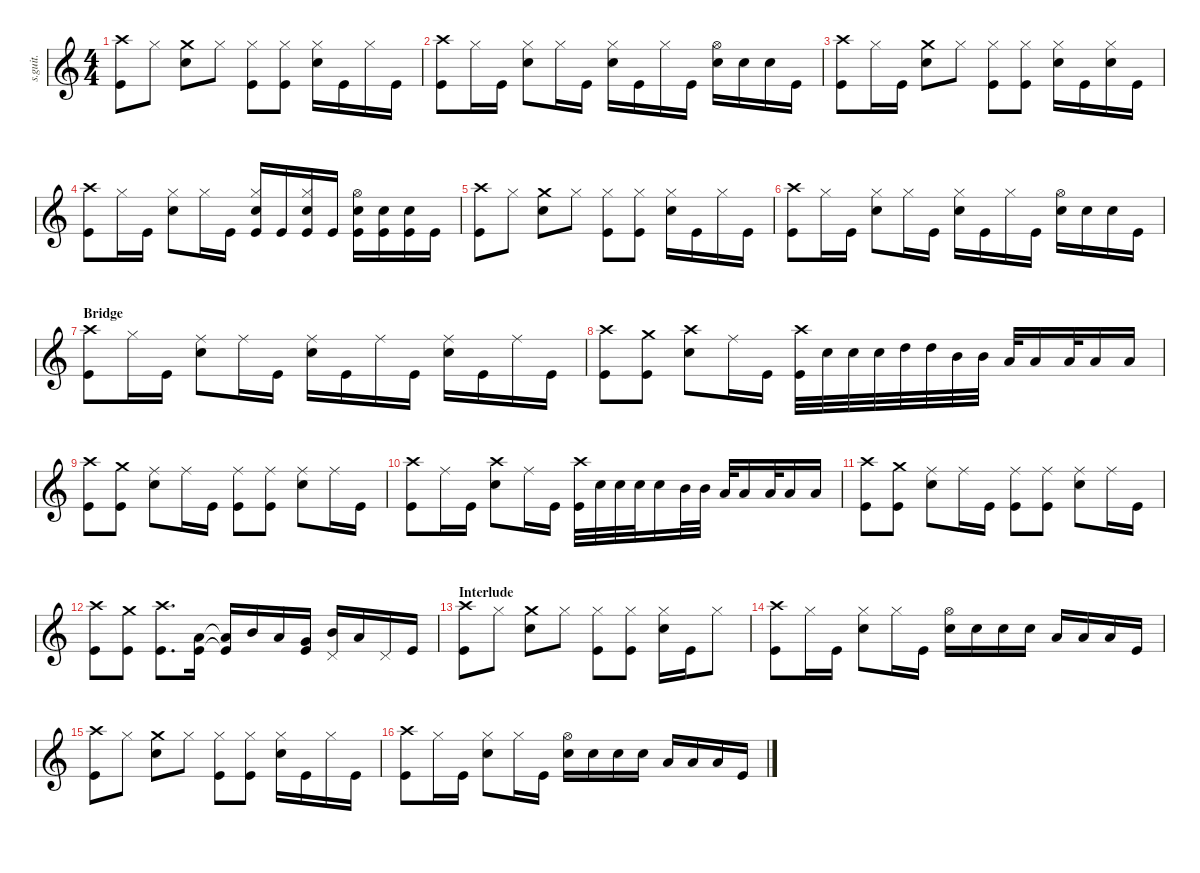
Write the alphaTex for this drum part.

\defaultSystemsLayout 4
\hideDynamics
\bracketExtendMode nobrackets
\track ("Bill Ward - Drums" "s.guit.") {instrument percussion}
\staff {score}
\articulation defaults
\ts (4 4)
\tempo (76 hide)
\clef g2
\ks c
("Crash high (hit)" "Kick (hit)").8{lyrics (0 "") lyrics (1 "") lyrics (2 "") lyrics (3 "") lyrics (4 "") dy f} "Hi-Hat (closed)".8{lyrics (0 "") lyrics (1 "") lyrics (2 "") lyrics (3 "") lyrics (4 "")} ("Crash medium (hit)" "Snare (hit) 2").8{lyrics (0 "") lyrics (1 "") lyrics (2 "") lyrics (3 "") lyrics (4 "")} "Hi-Hat (closed)".8{lyrics (0 "") lyrics (1 "") lyrics (2 "") lyrics (3 "") lyrics (4 "")} ("Hi-Hat (closed)" "Kick (hit)").8{lyrics (0 "") lyrics (1 "") lyrics (2 "") lyrics (3 "") lyrics (4 "")} ("Hi-Hat (closed)" "Kick (hit)").8{lyrics (0 "") lyrics (1 "") lyrics (2 "") lyrics (3 "") lyrics (4 "")} ("Hi-Hat (closed)" "Snare (hit) 2").16{lyrics (0 "") lyrics (1 "") lyrics (2 "") lyrics (3 "") lyrics (4 "")} "Kick (hit)".16{lyrics (0 "") lyrics (1 "") lyrics (2 "") lyrics (3 "") lyrics (4 "")} "Hi-Hat (closed)".16{lyrics (0 "") lyrics (1 "") lyrics (2 "") lyrics (3 "") lyrics (4 "")} "Kick (hit)".16{lyrics (0 "") lyrics (1 "") lyrics (2 "") lyrics (3 "") lyrics (4 "")} |
("Crash high (hit)" "Kick (hit)").8{lyrics (0 "") lyrics (1 "") lyrics (2 "") lyrics (3 "") lyrics (4 "")} "Hi-Hat (closed)".16{lyrics (0 "") lyrics (1 "") lyrics (2 "") lyrics (3 "") lyrics (4 "")} "Kick (hit)".16{lyrics (0 "") lyrics (1 "") lyrics (2 "") lyrics (3 "") lyrics (4 "")} ("Hi-Hat (closed)" "Snare (hit) 2").8{lyrics (0 "") lyrics (1 "") lyrics (2 "") lyrics (3 "") lyrics (4 "")} "Hi-Hat (closed)".16{lyrics (0 "") lyrics (1 "") lyrics (2 "") lyrics (3 "") lyrics (4 "")} "Kick (hit)".16{lyrics (0 "") lyrics (1 "") lyrics (2 "") lyrics (3 "") lyrics (4 "")} ("Hi-Hat (closed)" "Snare (hit) 2").16{lyrics (0 "") lyrics (1 "") lyrics (2 "") lyrics (3 "") lyrics (4 "")} "Kick (hit)".16{lyrics (0 "") lyrics (1 "") lyrics (2 "") lyrics (3 "") lyrics (4 "")} "Hi-Hat (closed)".16{lyrics (0 "") lyrics (1 "") lyrics (2 "") lyrics (3 "") lyrics (4 "")} "Kick (hit)".16{lyrics (0 "") lyrics (1 "") lyrics (2 "") lyrics (3 "") lyrics (4 "")} ("Hi-Hat (open)" "Snare (hit) 2").16{lyrics (0 "") lyrics (1 "") lyrics (2 "") lyrics (3 "") lyrics (4 "")} "Snare (hit) 2".16{lyrics (0 "") lyrics (1 "") lyrics (2 "") lyrics (3 "") lyrics (4 "")} "Snare (hit) 2".16{lyrics (0 "") lyrics (1 "") lyrics (2 "") lyrics (3 "") lyrics (4 "")} "Kick (hit)".16{lyrics (0 "") lyrics (1 "") lyrics (2 "") lyrics (3 "") lyrics (4 "")} |
("Crash high (hit)" "Kick (hit)").8{lyrics (0 "") lyrics (1 "") lyrics (2 "") lyrics (3 "") lyrics (4 "")} "Hi-Hat (closed)".16{lyrics (0 "") lyrics (1 "") lyrics (2 "") lyrics (3 "") lyrics (4 "")} "Kick (hit)".16{lyrics (0 "") lyrics (1 "") lyrics (2 "") lyrics (3 "") lyrics (4 "")} ("Crash medium (hit)" "Snare (hit) 2").8{lyrics (0 "") lyrics (1 "") lyrics (2 "") lyrics (3 "") lyrics (4 "")} "Hi-Hat (closed)".8{lyrics (0 "") lyrics (1 "") lyrics (2 "") lyrics (3 "") lyrics (4 "")} ("Hi-Hat (closed)" "Kick (hit)").8{lyrics (0 "") lyrics (1 "") lyrics (2 "") lyrics (3 "") lyrics (4 "")} ("Hi-Hat (closed)" "Kick (hit)").8{lyrics (0 "") lyrics (1 "") lyrics (2 "") lyrics (3 "") lyrics (4 "")} ("Hi-Hat (closed)" "Snare (hit) 2").16{lyrics (0 "") lyrics (1 "") lyrics (2 "") lyrics (3 "") lyrics (4 "")} "Kick (hit)".16{lyrics (0 "") lyrics (1 "") lyrics (2 "") lyrics (3 "") lyrics (4 "")} ("Hi-Hat (closed)" "Snare (hit) 2").16{lyrics (0 "") lyrics (1 "") lyrics (2 "") lyrics (3 "") lyrics (4 "")} "Kick (hit)".16{lyrics (0 "") lyrics (1 "") lyrics (2 "") lyrics (3 "") lyrics (4 "")} |
("Crash high (hit)" "Kick (hit)").8{lyrics (0 "") lyrics (1 "") lyrics (2 "") lyrics (3 "") lyrics (4 "")} "Hi-Hat (closed)".16{lyrics (0 "") lyrics (1 "") lyrics (2 "") lyrics (3 "") lyrics (4 "")} "Kick (hit)".16{lyrics (0 "") lyrics (1 "") lyrics (2 "") lyrics (3 "") lyrics (4 "")} ("Hi-Hat (closed)" "Snare (hit) 2").8{lyrics (0 "") lyrics (1 "") lyrics (2 "") lyrics (3 "") lyrics (4 "")} "Hi-Hat (closed)".16{lyrics (0 "") lyrics (1 "") lyrics (2 "") lyrics (3 "") lyrics (4 "")} "Kick (hit)".16{lyrics (0 "") lyrics (1 "") lyrics (2 "") lyrics (3 "") lyrics (4 "")} ("Hi-Hat (closed)" "Snare (hit) 2" "Kick (hit)").16{lyrics (0 "") lyrics (1 "") lyrics (2 "") lyrics (3 "") lyrics (4 "")} "Kick (hit)".16{lyrics (0 "") lyrics (1 "") lyrics (2 "") lyrics (3 "") lyrics (4 "")} ("Hi-Hat (closed)" "Snare (hit) 2" "Kick (hit)").16{lyrics (0 "") lyrics (1 "") lyrics (2 "") lyrics (3 "") lyrics (4 "")} "Kick (hit)".16{lyrics (0 "") lyrics (1 "") lyrics (2 "") lyrics (3 "") lyrics (4 "")} ("Hi-Hat (open)" "Snare (hit) 2" "Kick (hit)").16{lyrics (0 "") lyrics (1 "") lyrics (2 "") lyrics (3 "") lyrics (4 "")} ("Snare (hit) 2" "Kick (hit)").16{lyrics (0 "") lyrics (1 "") lyrics (2 "") lyrics (3 "") lyrics (4 "")} ("Snare (hit) 2" "Kick (hit)").16{lyrics (0 "") lyrics (1 "") lyrics (2 "") lyrics (3 "") lyrics (4 "")} "Kick (hit)".16{lyrics (0 "") lyrics (1 "") lyrics (2 "") lyrics (3 "") lyrics (4 "")} |
("Crash high (hit)" "Kick (hit)").8{lyrics (0 "") lyrics (1 "") lyrics (2 "") lyrics (3 "") lyrics (4 "")} "Hi-Hat (closed)".8{lyrics (0 "") lyrics (1 "") lyrics (2 "") lyrics (3 "") lyrics (4 "")} ("Crash medium (hit)" "Snare (hit) 2").8{lyrics (0 "") lyrics (1 "") lyrics (2 "") lyrics (3 "") lyrics (4 "")} "Hi-Hat (closed)".8{lyrics (0 "") lyrics (1 "") lyrics (2 "") lyrics (3 "") lyrics (4 "")} ("Hi-Hat (closed)" "Kick (hit)").8{lyrics (0 "") lyrics (1 "") lyrics (2 "") lyrics (3 "") lyrics (4 "")} ("Hi-Hat (closed)" "Kick (hit)").8{lyrics (0 "") lyrics (1 "") lyrics (2 "") lyrics (3 "") lyrics (4 "")} ("Hi-Hat (closed)" "Snare (hit) 2").16{lyrics (0 "") lyrics (1 "") lyrics (2 "") lyrics (3 "") lyrics (4 "")} "Kick (hit)".16{lyrics (0 "") lyrics (1 "") lyrics (2 "") lyrics (3 "") lyrics (4 "")} "Hi-Hat (closed)".16{lyrics (0 "") lyrics (1 "") lyrics (2 "") lyrics (3 "") lyrics (4 "")} "Kick (hit)".16{lyrics (0 "") lyrics (1 "") lyrics (2 "") lyrics (3 "") lyrics (4 "")} |
("Crash high (hit)" "Kick (hit)").8{lyrics (0 "") lyrics (1 "") lyrics (2 "") lyrics (3 "") lyrics (4 "")} "Hi-Hat (closed)".16{lyrics (0 "") lyrics (1 "") lyrics (2 "") lyrics (3 "") lyrics (4 "")} "Kick (hit)".16{lyrics (0 "") lyrics (1 "") lyrics (2 "") lyrics (3 "") lyrics (4 "")} ("Hi-Hat (closed)" "Snare (hit) 2").8{lyrics (0 "") lyrics (1 "") lyrics (2 "") lyrics (3 "") lyrics (4 "")} "Hi-Hat (closed)".16{lyrics (0 "") lyrics (1 "") lyrics (2 "") lyrics (3 "") lyrics (4 "")} "Kick (hit)".16{lyrics (0 "") lyrics (1 "") lyrics (2 "") lyrics (3 "") lyrics (4 "")} ("Hi-Hat (closed)" "Snare (hit) 2").16{lyrics (0 "") lyrics (1 "") lyrics (2 "") lyrics (3 "") lyrics (4 "")} "Kick (hit)".16{lyrics (0 "") lyrics (1 "") lyrics (2 "") lyrics (3 "") lyrics (4 "")} "Hi-Hat (closed)".16{lyrics (0 "") lyrics (1 "") lyrics (2 "") lyrics (3 "") lyrics (4 "")} "Kick (hit)".16{lyrics (0 "") lyrics (1 "") lyrics (2 "") lyrics (3 "") lyrics (4 "")} ("Hi-Hat (open)" "Snare (hit) 2").16{lyrics (0 "") lyrics (1 "") lyrics (2 "") lyrics (3 "") lyrics (4 "")} "Snare (hit) 2".16{lyrics (0 "") lyrics (1 "") lyrics (2 "") lyrics (3 "") lyrics (4 "")} "Snare (hit) 2".16{lyrics (0 "") lyrics (1 "") lyrics (2 "") lyrics (3 "") lyrics (4 "")} "Kick (hit)".16{lyrics (0 "") lyrics (1 "") lyrics (2 "") lyrics (3 "") lyrics (4 "")} |
\section ("" "Bridge")
("Crash high (hit)" "Kick (hit)").8{lyrics (0 "") lyrics (1 "") lyrics (2 "") lyrics (3 "") lyrics (4 "")} "Hi-Hat (closed)".16{lyrics (0 "") lyrics (1 "") lyrics (2 "") lyrics (3 "") lyrics (4 "")} "Kick (hit)".16{lyrics (0 "") lyrics (1 "") lyrics (2 "") lyrics (3 "") lyrics (4 "")} ("Ride (middle)" "Snare (hit) 2").8{lyrics (0 "") lyrics (1 "") lyrics (2 "") lyrics (3 "") lyrics (4 "")} "Ride (middle)".16{lyrics (0 "") lyrics (1 "") lyrics (2 "") lyrics (3 "") lyrics (4 "")} "Kick (hit)".16{lyrics (0 "") lyrics (1 "") lyrics (2 "") lyrics (3 "") lyrics (4 "")} ("Ride (middle)" "Snare (hit) 2").16{lyrics (0 "") lyrics (1 "") lyrics (2 "") lyrics (3 "") lyrics (4 "")} "Kick (hit)".16{lyrics (0 "") lyrics (1 "") lyrics (2 "") lyrics (3 "") lyrics (4 "")} "Ride (middle)".16{lyrics (0 "") lyrics (1 "") lyrics (2 "") lyrics (3 "") lyrics (4 "")} "Kick (hit)".16{lyrics (0 "") lyrics (1 "") lyrics (2 "") lyrics (3 "") lyrics (4 "")} ("Ride (middle)" "Snare (hit) 2").16{lyrics (0 "") lyrics (1 "") lyrics (2 "") lyrics (3 "") lyrics (4 "")} "Kick (hit)".16{lyrics (0 "") lyrics (1 "") lyrics (2 "") lyrics (3 "") lyrics (4 "")} "Ride (middle)".16{lyrics (0 "") lyrics (1 "") lyrics (2 "") lyrics (3 "") lyrics (4 "")} "Kick (hit)".16{lyrics (0 "") lyrics (1 "") lyrics (2 "") lyrics (3 "") lyrics (4 "")} |
("Crash high (hit)" "Kick (hit)").8{lyrics (0 "") lyrics (1 "") lyrics (2 "") lyrics (3 "") lyrics (4 "")} ("Crash medium (hit)" "Kick (hit)").8{lyrics (0 "") lyrics (1 "") lyrics (2 "") lyrics (3 "") lyrics (4 "")} ("Crash high (hit)" "Snare (hit) 2").8{lyrics (0 "") lyrics (1 "") lyrics (2 "") lyrics (3 "") lyrics (4 "")} "Ride (middle)".16{lyrics (0 "") lyrics (1 "") lyrics (2 "") lyrics (3 "") lyrics (4 "")} "Kick (hit)".16{lyrics (0 "") lyrics (1 "") lyrics (2 "") lyrics (3 "") lyrics (4 "")} ("Crash high (hit)" "Kick (hit)").32{lyrics (0 "") lyrics (1 "") lyrics (2 "") lyrics (3 "") lyrics (4 "")} "Snare (hit) 2".32{lyrics (0 "") lyrics (1 "") lyrics (2 "") lyrics (3 "") lyrics (4 "")} "Snare (hit) 2".32{lyrics (0 "") lyrics (1 "") lyrics (2 "") lyrics (3 "") lyrics (4 "")} "Snare (hit) 2".32{lyrics (0 "") lyrics (1 "") lyrics (2 "") lyrics (3 "") lyrics (4 "")} "High Tom (hit)".32{lyrics (0 "") lyrics (1 "") lyrics (2 "") lyrics (3 "") lyrics (4 "")} "High Tom (hit)".32{lyrics (0 "") lyrics (1 "") lyrics (2 "") lyrics (3 "") lyrics (4 "")} "Mid Tom (hit)".32{lyrics (0 "") lyrics (1 "") lyrics (2 "") lyrics (3 "") lyrics (4 "")} "Mid Tom (hit)".32{lyrics (0 "") lyrics (1 "") lyrics (2 "") lyrics (3 "") lyrics (4 "")} "Low Tom (hit)".32{lyrics (0 "") lyrics (1 "") lyrics (2 "") lyrics (3 "") lyrics (4 "")} "Low Tom (hit)".16{lyrics (0 "") lyrics (1 "") lyrics (2 "") lyrics (3 "") lyrics (4 "")} "Low Tom (hit)".32{lyrics (0 "") lyrics (1 "") lyrics (2 "") lyrics (3 "") lyrics (4 "")} "Low Tom (hit)".16{lyrics (0 "") lyrics (1 "") lyrics (2 "") lyrics (3 "") lyrics (4 "")} "Low Floor Tom (hit)".16{lyrics (0 "") lyrics (1 "") lyrics (2 "") lyrics (3 "") lyrics (4 "")} |
("Crash high (hit)" "Kick (hit)").8{lyrics (0 "") lyrics (1 "") lyrics (2 "") lyrics (3 "") lyrics (4 "")} ("Crash medium (hit)" "Kick (hit)").8{lyrics (0 "") lyrics (1 "") lyrics (2 "") lyrics (3 "") lyrics (4 "")} ("Ride (middle)" "Snare (hit) 2").8{lyrics (0 "") lyrics (1 "") lyrics (2 "") lyrics (3 "") lyrics (4 "")} "Ride (middle)".16{lyrics (0 "") lyrics (1 "") lyrics (2 "") lyrics (3 "") lyrics (4 "")} "Kick (hit)".16{lyrics (0 "") lyrics (1 "") lyrics (2 "") lyrics (3 "") lyrics (4 "")} ("Ride (middle)" "Kick (hit)").8{lyrics (0 "") lyrics (1 "") lyrics (2 "") lyrics (3 "") lyrics (4 "")} ("Ride (middle)" "Kick (hit)").8{lyrics (0 "") lyrics (1 "") lyrics (2 "") lyrics (3 "") lyrics (4 "")} ("Ride (middle)" "Snare (hit) 2").8{lyrics (0 "") lyrics (1 "") lyrics (2 "") lyrics (3 "") lyrics (4 "")} "Ride (middle)".16{lyrics (0 "") lyrics (1 "") lyrics (2 "") lyrics (3 "") lyrics (4 "")} "Kick (hit)".16{lyrics (0 "") lyrics (1 "") lyrics (2 "") lyrics (3 "") lyrics (4 "")} |
("Crash high (hit)" "Kick (hit)").8{lyrics (0 "") lyrics (1 "") lyrics (2 "") lyrics (3 "") lyrics (4 "")} "Ride (middle)".16{lyrics (0 "") lyrics (1 "") lyrics (2 "") lyrics (3 "") lyrics (4 "")} "Kick (hit)".16{lyrics (0 "") lyrics (1 "") lyrics (2 "") lyrics (3 "") lyrics (4 "")} ("Crash high (hit)" "Snare (hit) 2").8{lyrics (0 "") lyrics (1 "") lyrics (2 "") lyrics (3 "") lyrics (4 "")} "Ride (middle)".16{lyrics (0 "") lyrics (1 "") lyrics (2 "") lyrics (3 "") lyrics (4 "")} "Kick (hit)".16{lyrics (0 "") lyrics (1 "") lyrics (2 "") lyrics (3 "") lyrics (4 "")} ("Crash high (hit)" "Kick (hit)").32{lyrics (0 "") lyrics (1 "") lyrics (2 "") lyrics (3 "") lyrics (4 "")} "Snare (hit) 2".32{lyrics (0 "") lyrics (1 "") lyrics (2 "") lyrics (3 "") lyrics (4 "")} "Snare (hit) 2".32{lyrics (0 "") lyrics (1 "") lyrics (2 "") lyrics (3 "") lyrics (4 "")} "Snare (hit) 2".32{lyrics (0 "") lyrics (1 "") lyrics (2 "") lyrics (3 "") lyrics (4 "")} "Snare (hit) 2".16{lyrics (0 "") lyrics (1 "") lyrics (2 "") lyrics (3 "") lyrics (4 "")} "Mid Tom (hit)".32{lyrics (0 "") lyrics (1 "") lyrics (2 "") lyrics (3 "") lyrics (4 "")} "Mid Tom (hit)".32{lyrics (0 "") lyrics (1 "") lyrics (2 "") lyrics (3 "") lyrics (4 "")} "Low Tom (hit)".32{lyrics (0 "") lyrics (1 "") lyrics (2 "") lyrics (3 "") lyrics (4 "")} "Low Tom (hit)".16{lyrics (0 "") lyrics (1 "") lyrics (2 "") lyrics (3 "") lyrics (4 "")} "Low Tom (hit)".32{lyrics (0 "") lyrics (1 "") lyrics (2 "") lyrics (3 "") lyrics (4 "")} "Low Tom (hit)".16{lyrics (0 "") lyrics (1 "") lyrics (2 "") lyrics (3 "") lyrics (4 "")} "Low Floor Tom (hit)".16{lyrics (0 "") lyrics (1 "") lyrics (2 "") lyrics (3 "") lyrics (4 "")} |
("Crash high (hit)" "Kick (hit)").8{lyrics (0 "") lyrics (1 "") lyrics (2 "") lyrics (3 "") lyrics (4 "")} ("Crash medium (hit)" "Kick (hit)").8{lyrics (0 "") lyrics (1 "") lyrics (2 "") lyrics (3 "") lyrics (4 "")} ("Ride (middle)" "Snare (hit) 2").8{lyrics (0 "") lyrics (1 "") lyrics (2 "") lyrics (3 "") lyrics (4 "")} "Ride (middle)".16{lyrics (0 "") lyrics (1 "") lyrics (2 "") lyrics (3 "") lyrics (4 "")} "Kick (hit)".16{lyrics (0 "") lyrics (1 "") lyrics (2 "") lyrics (3 "") lyrics (4 "")} ("Ride (middle)" "Kick (hit)").8{lyrics (0 "") lyrics (1 "") lyrics (2 "") lyrics (3 "") lyrics (4 "")} ("Ride (middle)" "Kick (hit)").8{lyrics (0 "") lyrics (1 "") lyrics (2 "") lyrics (3 "") lyrics (4 "")} ("Ride (middle)" "Snare (hit) 2").8{lyrics (0 "") lyrics (1 "") lyrics (2 "") lyrics (3 "") lyrics (4 "")} "Ride (middle)".16{lyrics (0 "") lyrics (1 "") lyrics (2 "") lyrics (3 "") lyrics (4 "")} "Kick (hit)".16{lyrics (0 "") lyrics (1 "") lyrics (2 "") lyrics (3 "") lyrics (4 "")} |
("Crash high (hit)" "Kick (hit)").8{lyrics (0 "") lyrics (1 "") lyrics (2 "") lyrics (3 "") lyrics (4 "")} ("Crash medium (hit)" "Kick (hit)").8{lyrics (0 "") lyrics (1 "") lyrics (2 "") lyrics (3 "") lyrics (4 "")} ("Crash high (hit)" "Kick (hit)").8{d lyrics (0 "") lyrics (1 "") lyrics (2 "") lyrics (3 "") lyrics (4 "")} ("Low Tom (hit)" "Kick (hit)").16{lyrics (0 "") lyrics (1 "") lyrics (2 "") lyrics (3 "") lyrics (4 "")} ("Low Tom (hit)"{t} "Kick (hit)"{t}).16{lyrics (0 "") lyrics (1 "") lyrics (2 "") lyrics (3 "") lyrics (4 "")} "Mid Tom (hit)".16{lyrics (0 "") lyrics (1 "") lyrics (2 "") lyrics (3 "") lyrics (4 "")} "Low Tom (hit)".16{lyrics (0 "") lyrics (1 "") lyrics (2 "") lyrics (3 "") lyrics (4 "")} ("Very Low Tom (hit)" "Kick (hit)").16{lyrics (0 "") lyrics (1 "") lyrics (2 "") lyrics (3 "") lyrics (4 "")} ("Pedal Hi-Hat (hit)" "Mid Tom (hit)").16{lyrics (0 "") lyrics (1 "") lyrics (2 "") lyrics (3 "") lyrics (4 "")} "Low Floor Tom (hit)".16{lyrics (0 "") lyrics (1 "") lyrics (2 "") lyrics (3 "") lyrics (4 "")} "Pedal Hi-Hat (hit)".16{lyrics (0 "") lyrics (1 "") lyrics (2 "") lyrics (3 "") lyrics (4 "")} "Kick (hit)".16{lyrics (0 "") lyrics (1 "") lyrics (2 "") lyrics (3 "") lyrics (4 "")} |
\section ("" "Interlude")
("Crash high (hit)" "Kick (hit)").8{lyrics (0 "") lyrics (1 "") lyrics (2 "") lyrics (3 "") lyrics (4 "")} "Hi-Hat (closed)".8{lyrics (0 "") lyrics (1 "") lyrics (2 "") lyrics (3 "") lyrics (4 "")} ("Crash medium (hit)" "Snare (hit) 2").8{lyrics (0 "") lyrics (1 "") lyrics (2 "") lyrics (3 "") lyrics (4 "")} "Hi-Hat (closed)".8{lyrics (0 "") lyrics (1 "") lyrics (2 "") lyrics (3 "") lyrics (4 "")} ("Hi-Hat (closed)" "Kick (hit)").8{lyrics (0 "") lyrics (1 "") lyrics (2 "") lyrics (3 "") lyrics (4 "")} ("Hi-Hat (closed)" "Kick (hit)").8{lyrics (0 "") lyrics (1 "") lyrics (2 "") lyrics (3 "") lyrics (4 "")} ("Hi-Hat (closed)" "Snare (hit) 2").16{lyrics (0 "") lyrics (1 "") lyrics (2 "") lyrics (3 "") lyrics (4 "")} "Kick (hit)".16{lyrics (0 "") lyrics (1 "") lyrics (2 "") lyrics (3 "") lyrics (4 "")} "Hi-Hat (closed)".8{lyrics (0 "") lyrics (1 "") lyrics (2 "") lyrics (3 "") lyrics (4 "")} |
("Crash high (hit)" "Kick (hit)").8{lyrics (0 "") lyrics (1 "") lyrics (2 "") lyrics (3 "") lyrics (4 "")} "Hi-Hat (closed)".16{lyrics (0 "") lyrics (1 "") lyrics (2 "") lyrics (3 "") lyrics (4 "")} "Kick (hit)".16{lyrics (0 "") lyrics (1 "") lyrics (2 "") lyrics (3 "") lyrics (4 "")} ("Hi-Hat (closed)" "Snare (hit) 2").8{lyrics (0 "") lyrics (1 "") lyrics (2 "") lyrics (3 "") lyrics (4 "")} "Hi-Hat (closed)".16{lyrics (0 "") lyrics (1 "") lyrics (2 "") lyrics (3 "") lyrics (4 "")} "Kick (hit)".16{lyrics (0 "") lyrics (1 "") lyrics (2 "") lyrics (3 "") lyrics (4 "")} ("Hi-Hat (open)" "Snare (hit) 2").16{lyrics (0 "") lyrics (1 "") lyrics (2 "") lyrics (3 "") lyrics (4 "")} "Snare (hit) 2".16{lyrics (0 "") lyrics (1 "") lyrics (2 "") lyrics (3 "") lyrics (4 "")} "Snare (hit) 2".16{lyrics (0 "") lyrics (1 "") lyrics (2 "") lyrics (3 "") lyrics (4 "")} "Snare (hit) 2".16{lyrics (0 "") lyrics (1 "") lyrics (2 "") lyrics (3 "") lyrics (4 "")} "Low Tom (hit)".16{lyrics (0 "") lyrics (1 "") lyrics (2 "") lyrics (3 "") lyrics (4 "")} "Low Tom (hit)".16{lyrics (0 "") lyrics (1 "") lyrics (2 "") lyrics (3 "") lyrics (4 "")} "Low Tom (hit)".16{lyrics (0 "") lyrics (1 "") lyrics (2 "") lyrics (3 "") lyrics (4 "")} "Kick (hit)".16{lyrics (0 "") lyrics (1 "") lyrics (2 "") lyrics (3 "") lyrics (4 "")} |
("Crash high (hit)" "Kick (hit)").8{lyrics (0 "") lyrics (1 "") lyrics (2 "") lyrics (3 "") lyrics (4 "")} "Hi-Hat (closed)".8{lyrics (0 "") lyrics (1 "") lyrics (2 "") lyrics (3 "") lyrics (4 "")} ("Crash medium (hit)" "Snare (hit) 2").8{lyrics (0 "") lyrics (1 "") lyrics (2 "") lyrics (3 "") lyrics (4 "")} "Hi-Hat (closed)".8{lyrics (0 "") lyrics (1 "") lyrics (2 "") lyrics (3 "") lyrics (4 "")} ("Hi-Hat (closed)" "Kick (hit)").8{lyrics (0 "") lyrics (1 "") lyrics (2 "") lyrics (3 "") lyrics (4 "")} ("Hi-Hat (closed)" "Kick (hit)").8{lyrics (0 "") lyrics (1 "") lyrics (2 "") lyrics (3 "") lyrics (4 "")} ("Hi-Hat (closed)" "Snare (hit) 2").16{lyrics (0 "") lyrics (1 "") lyrics (2 "") lyrics (3 "") lyrics (4 "")} "Kick (hit)".16{lyrics (0 "") lyrics (1 "") lyrics (2 "") lyrics (3 "") lyrics (4 "")} "Hi-Hat (closed)".16{lyrics (0 "") lyrics (1 "") lyrics (2 "") lyrics (3 "") lyrics (4 "")} "Kick (hit)".16{lyrics (0 "") lyrics (1 "") lyrics (2 "") lyrics (3 "") lyrics (4 "")} |
("Crash high (hit)" "Kick (hit)").8{lyrics (0 "") lyrics (1 "") lyrics (2 "") lyrics (3 "") lyrics (4 "")} "Hi-Hat (closed)".16{lyrics (0 "") lyrics (1 "") lyrics (2 "") lyrics (3 "") lyrics (4 "")} "Kick (hit)".16{lyrics (0 "") lyrics (1 "") lyrics (2 "") lyrics (3 "") lyrics (4 "")} ("Hi-Hat (closed)" "Snare (hit) 2").8{lyrics (0 "") lyrics (1 "") lyrics (2 "") lyrics (3 "") lyrics (4 "")} "Hi-Hat (closed)".16{lyrics (0 "") lyrics (1 "") lyrics (2 "") lyrics (3 "") lyrics (4 "")} "Kick (hit)".16{lyrics (0 "") lyrics (1 "") lyrics (2 "") lyrics (3 "") lyrics (4 "")} ("Hi-Hat (open)" "Snare (hit) 2").16{lyrics (0 "") lyrics (1 "") lyrics (2 "") lyrics (3 "") lyrics (4 "")} "Snare (hit) 2".16{lyrics (0 "") lyrics (1 "") lyrics (2 "") lyrics (3 "") lyrics (4 "")} "Snare (hit) 2".16{lyrics (0 "") lyrics (1 "") lyrics (2 "") lyrics (3 "") lyrics (4 "")} "Snare (hit) 2".16{lyrics (0 "") lyrics (1 "") lyrics (2 "") lyrics (3 "") lyrics (4 "")} "Low Tom (hit)".16{lyrics (0 "") lyrics (1 "") lyrics (2 "") lyrics (3 "") lyrics (4 "")} "Low Tom (hit)".16{lyrics (0 "") lyrics (1 "") lyrics (2 "") lyrics (3 "") lyrics (4 "")} "Low Tom (hit)".16{lyrics (0 "") lyrics (1 "") lyrics (2 "") lyrics (3 "") lyrics (4 "")} "Kick (hit)".16{lyrics (0 "") lyrics (1 "") lyrics (2 "") lyrics (3 "") lyrics (4 "")}
